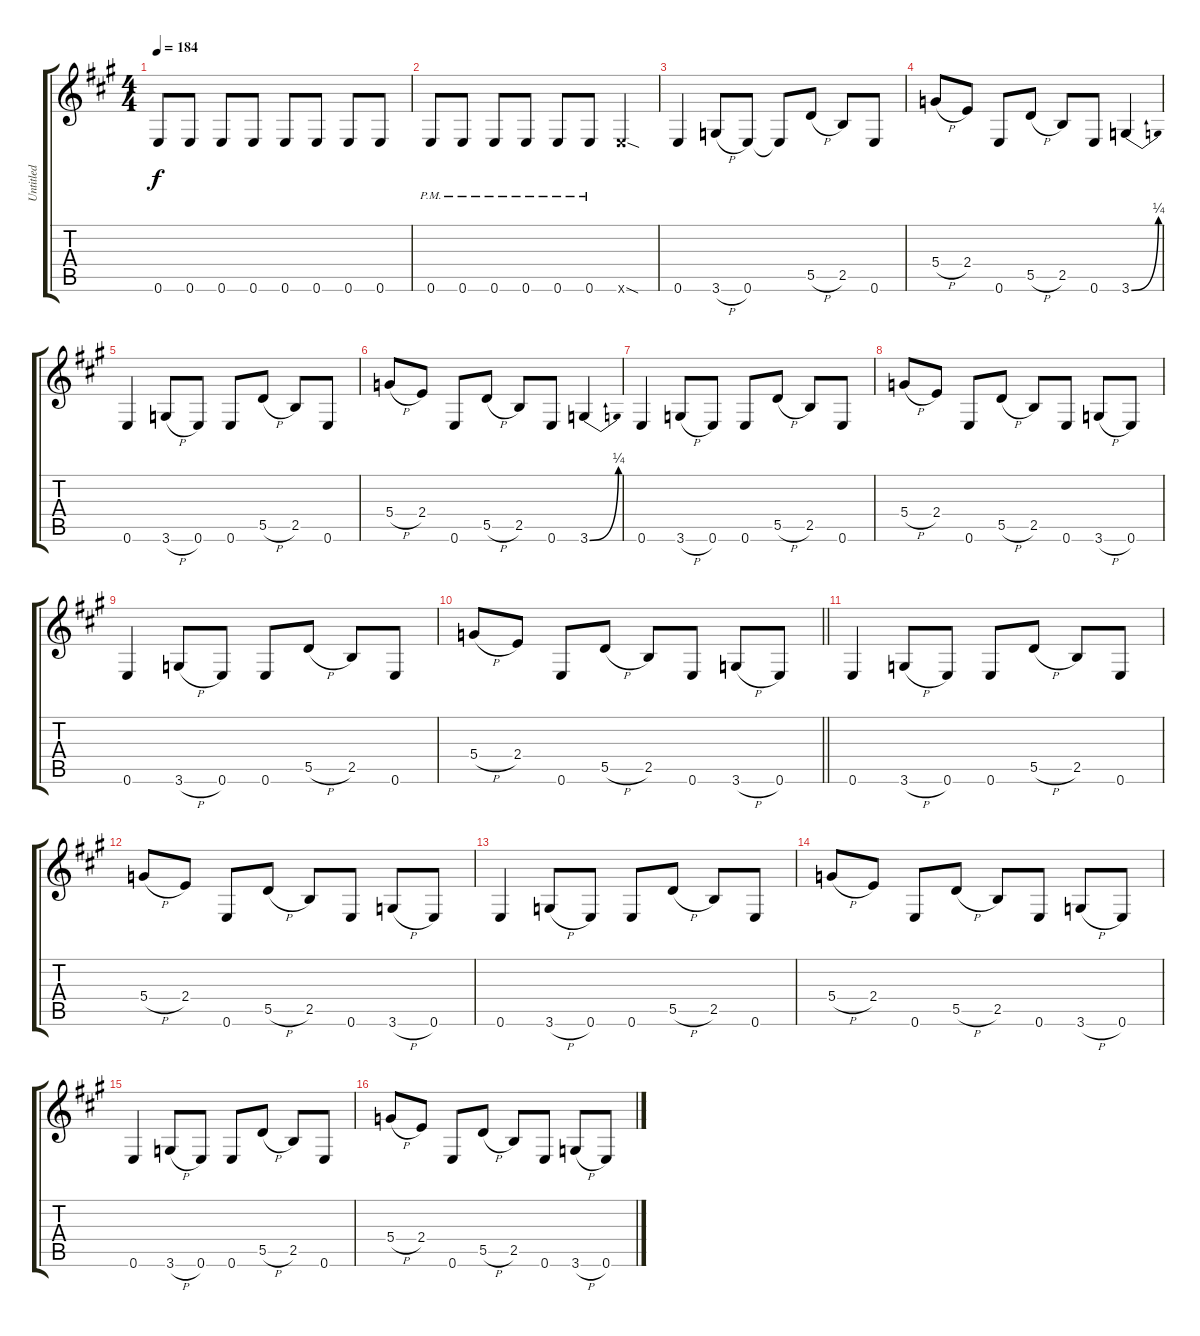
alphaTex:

\track ("Untitled" "Untitled") {instrument distortionguitar}
\staff {score tabs}
\tuning (E4 B3 G3 D3 A2 E2) {hide}
\ts (4 4)
\tempo 184
\clef g2
\ks a
0.6.8{dy f} 0.6.8 0.6.8 0.6.8 0.6.8 0.6.8 0.6.8 0.6.8 |
0.6{pm}.8 0.6{pm}.8 0.6{pm}.8 0.6{pm}.8 0.6{pm}.8 0.6{pm}.8 0.6{sod x}.4 |
0.6.4 3.6{h}.8 0.6.8 0.6{t}.8 5.5{h}.8 2.5.8 0.6.8 |
5.4{h}.8 2.4.8 0.6.8 5.5{h}.8 2.5.8 0.6.8 3.6{be (bend 0 0 60 1)}.4 |
0.6.4 3.6{h}.8 0.6.8 0.6.8 5.5{h}.8 2.5.8 0.6.8 |
5.4{h}.8 2.4.8 0.6.8 5.5{h}.8 2.5.8 0.6.8 3.6{be (bend 0 0 60 1)}.4 |
0.6.4 3.6{h}.8 0.6.8 0.6.8 5.5{h}.8 2.5.8 0.6.8 |
5.4{h}.8 2.4.8 0.6.8 5.5{h}.8 2.5.8 0.6.8 3.6{h}.8 0.6.8 |
0.6.4 3.6{h}.8 0.6.8 0.6.8 5.5{h}.8 2.5.8 0.6.8 |
\barLineRight lightlight
5.4{h}.8 2.4.8 0.6.8 5.5{h}.8 2.5.8 0.6.8 3.6{h}.8 0.6.8 |
0.6.4 3.6{h}.8 0.6.8 0.6.8 5.5{h}.8 2.5.8 0.6.8 |
5.4{h}.8 2.4.8 0.6.8 5.5{h}.8 2.5.8 0.6.8 3.6{h}.8 0.6.8 |
0.6.4 3.6{h}.8 0.6.8 0.6.8 5.5{h}.8 2.5.8 0.6.8 |
5.4{h}.8 2.4.8 0.6.8 5.5{h}.8 2.5.8 0.6.8 3.6{h}.8 0.6.8 |
0.6.4 3.6{h}.8 0.6.8 0.6.8 5.5{h}.8 2.5.8 0.6.8 |
5.4{h}.8 2.4.8 0.6.8 5.5{h}.8 2.5.8 0.6.8 3.6{h}.8 0.6.8
